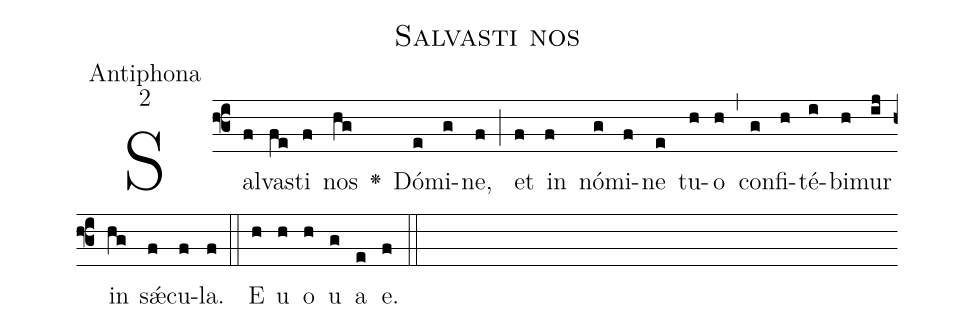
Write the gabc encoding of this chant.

name:Salvasti nos;
office-part:Antiphona;
mode:2;
%%
(f3)Sal(f)vas(fe)ti(f) nos(hg) <v>\greheightstar</v>() Dó(e)mi(g)ne,(f) (;) et(f) in(f) nó(g)mi(f)ne(e) tu(h)o(h) (,) con(g)fi(h)té(i)bi(h)mur(ij) in(hg) s<sp>'ae</sp>(f)cu(f)la.(f) (::) E(h) u(h) o(h) u(g) a(e) e.(f) (::)
